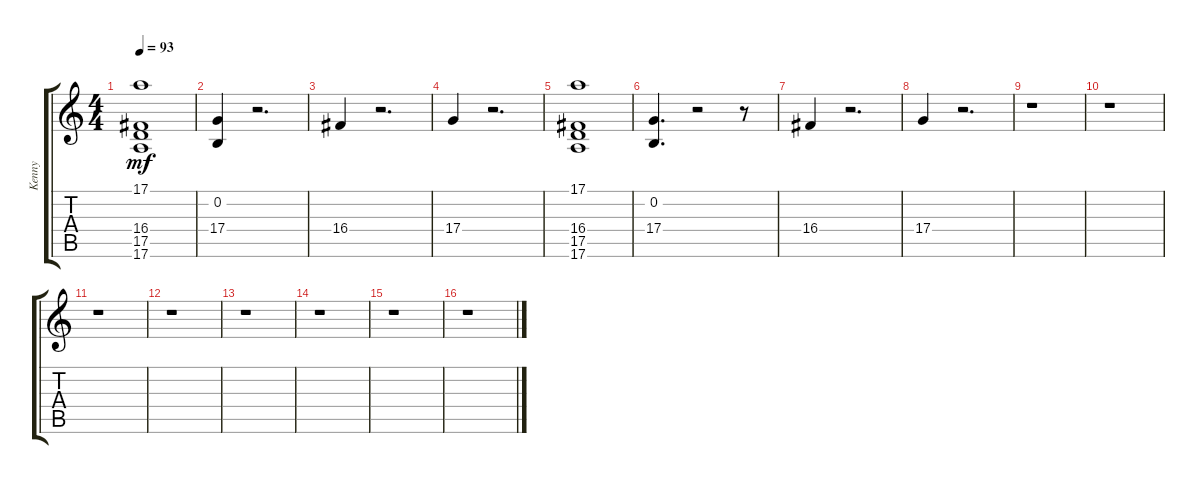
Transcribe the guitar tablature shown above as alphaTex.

\track ("Kenny" "Kenny") {instrument stringensemble1}
\staff {score tabs}
\tuning (E4 B3 G3 D3 A2 E2) {hide}
\ts (4 4)
\tempo 93
\clef g2
\ks c
(17.1 16.4 17.5 17.6).1{dy mf} |
(0.2 17.4).4 r.2{d} |
16.4.4 r.2{d} |
17.4.4 r.2{d} |
(17.1 16.4 17.5 17.6).1 |
(0.2 17.4).4{d} r.2 r.8 |
16.4.4 r.2{d} |
17.4.4 r.2{d} |
r.1 |
r.1 |
r.1 |
r.1 |
r.1 |
r.1 |
r.1 |
r.1
